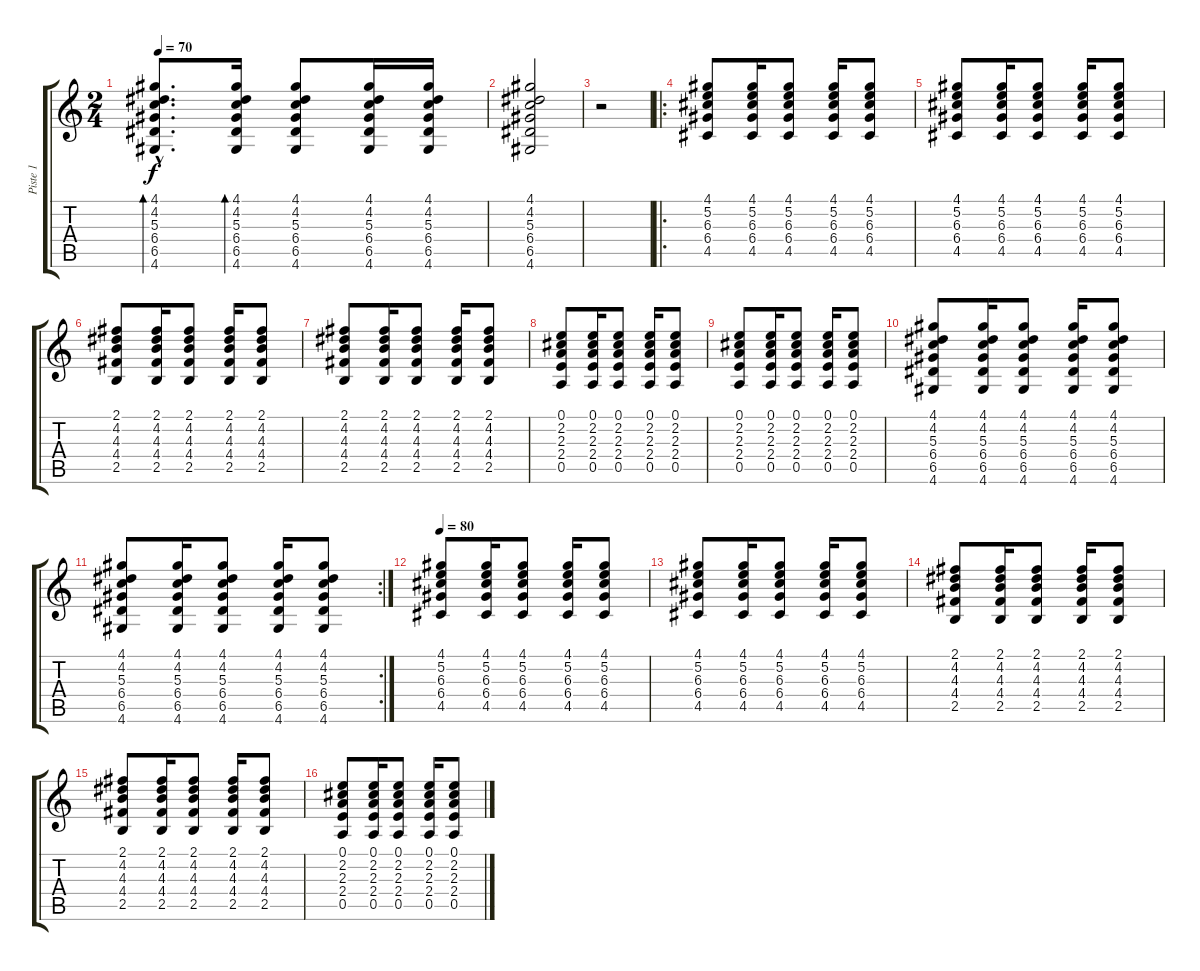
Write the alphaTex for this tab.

\track ("Piste 1" "Piste 1") {instrument acousticguitarsteel}
\staff {score tabs}
\tuning (E4 B3 G3 D3 A2 E2) {hide}
\ts (2 4)
\tempo 70
\clef g2
\ks c
(4.1{hac} 4.2{hac} 5.3{hac} 6.4{hac} 6.5{hac} 4.6{hac}).8{d bd 60 dy f} (4.1 4.2 5.3 6.4 6.5 4.6).16{bd 60} (4.1 4.2 5.3 6.4 6.5 4.6).8 (4.1 4.2 5.3 6.4 6.5 4.6).16 (4.1 4.2 5.3 6.4 6.5 4.6).16 |
(4.1 4.2 5.3 6.4 6.5 4.6).2 |
r.2 |
\ro
(4.1 5.2 6.3 6.4 4.5).8 (4.1 5.2 6.3 6.4 4.5).16 (4.1 5.2 6.3 6.4 4.5).8 (4.1 5.2 6.3 6.4 4.5).16 (4.1 5.2 6.3 6.4 4.5).8 |
(4.1 5.2 6.3 6.4 4.5).8 (4.1 5.2 6.3 6.4 4.5).16 (4.1 5.2 6.3 6.4 4.5).8 (4.1 5.2 6.3 6.4 4.5).16 (4.1 5.2 6.3 6.4 4.5).8 |
(2.1 4.2 4.3 4.4 2.5).8 (2.1 4.2 4.3 4.4 2.5).16 (2.1 4.2 4.3 4.4 2.5).8 (2.1 4.2 4.3 4.4 2.5).16 (2.1 4.2 4.3 4.4 2.5).8 |
(2.1 4.2 4.3 4.4 2.5).8 (2.1 4.2 4.3 4.4 2.5).16 (2.1 4.2 4.3 4.4 2.5).8 (2.1 4.2 4.3 4.4 2.5).16 (2.1 4.2 4.3 4.4 2.5).8 |
(0.1 2.2 2.3 2.4 0.5).8 (0.1 2.2 2.3 2.4 0.5).16 (0.1 2.2 2.3 2.4 0.5).8 (0.1 2.2 2.3 2.4 0.5).16 (0.1 2.2 2.3 2.4 0.5).8 |
(0.1 2.2 2.3 2.4 0.5).8 (0.1 2.2 2.3 2.4 0.5).16 (0.1 2.2 2.3 2.4 0.5).8 (0.1 2.2 2.3 2.4 0.5).16 (0.1 2.2 2.3 2.4 0.5).8 |
(4.1 4.2 5.3 6.4 6.5 4.6).8 (4.1 4.2 5.3 6.4 6.5 4.6).16 (4.1 4.2 5.3 6.4 6.5 4.6).8 (4.1 4.2 5.3 6.4 6.5 4.6).16 (4.1 4.2 5.3 6.4 6.5 4.6).8 |
\rc 2
(4.1 4.2 5.3 6.4 6.5 4.6).8 (4.1 4.2 5.3 6.4 6.5 4.6).16 (4.1 4.2 5.3 6.4 6.5 4.6).8 (4.1 4.2 5.3 6.4 6.5 4.6).16 (4.1 4.2 5.3 6.4 6.5 4.6).8 |
\tempo 80
(4.1 5.2 6.3 6.4 4.5).8 (4.1 5.2 6.3 6.4 4.5).16 (4.1 5.2 6.3 6.4 4.5).8 (4.1 5.2 6.3 6.4 4.5).16 (4.1 5.2 6.3 6.4 4.5).8 |
(4.1 5.2 6.3 6.4 4.5).8 (4.1 5.2 6.3 6.4 4.5).16 (4.1 5.2 6.3 6.4 4.5).8 (4.1 5.2 6.3 6.4 4.5).16 (4.1 5.2 6.3 6.4 4.5).8 |
(2.1 4.2 4.3 4.4 2.5).8 (2.1 4.2 4.3 4.4 2.5).16 (2.1 4.2 4.3 4.4 2.5).8 (2.1 4.2 4.3 4.4 2.5).16 (2.1 4.2 4.3 4.4 2.5).8 |
(2.1 4.2 4.3 4.4 2.5).8 (2.1 4.2 4.3 4.4 2.5).16 (2.1 4.2 4.3 4.4 2.5).8 (2.1 4.2 4.3 4.4 2.5).16 (2.1 4.2 4.3 4.4 2.5).8 |
(0.1 2.2 2.3 2.4 0.5).8 (0.1 2.2 2.3 2.4 0.5).16 (0.1 2.2 2.3 2.4 0.5).8 (0.1 2.2 2.3 2.4 0.5).16 (0.1 2.2 2.3 2.4 0.5).8
